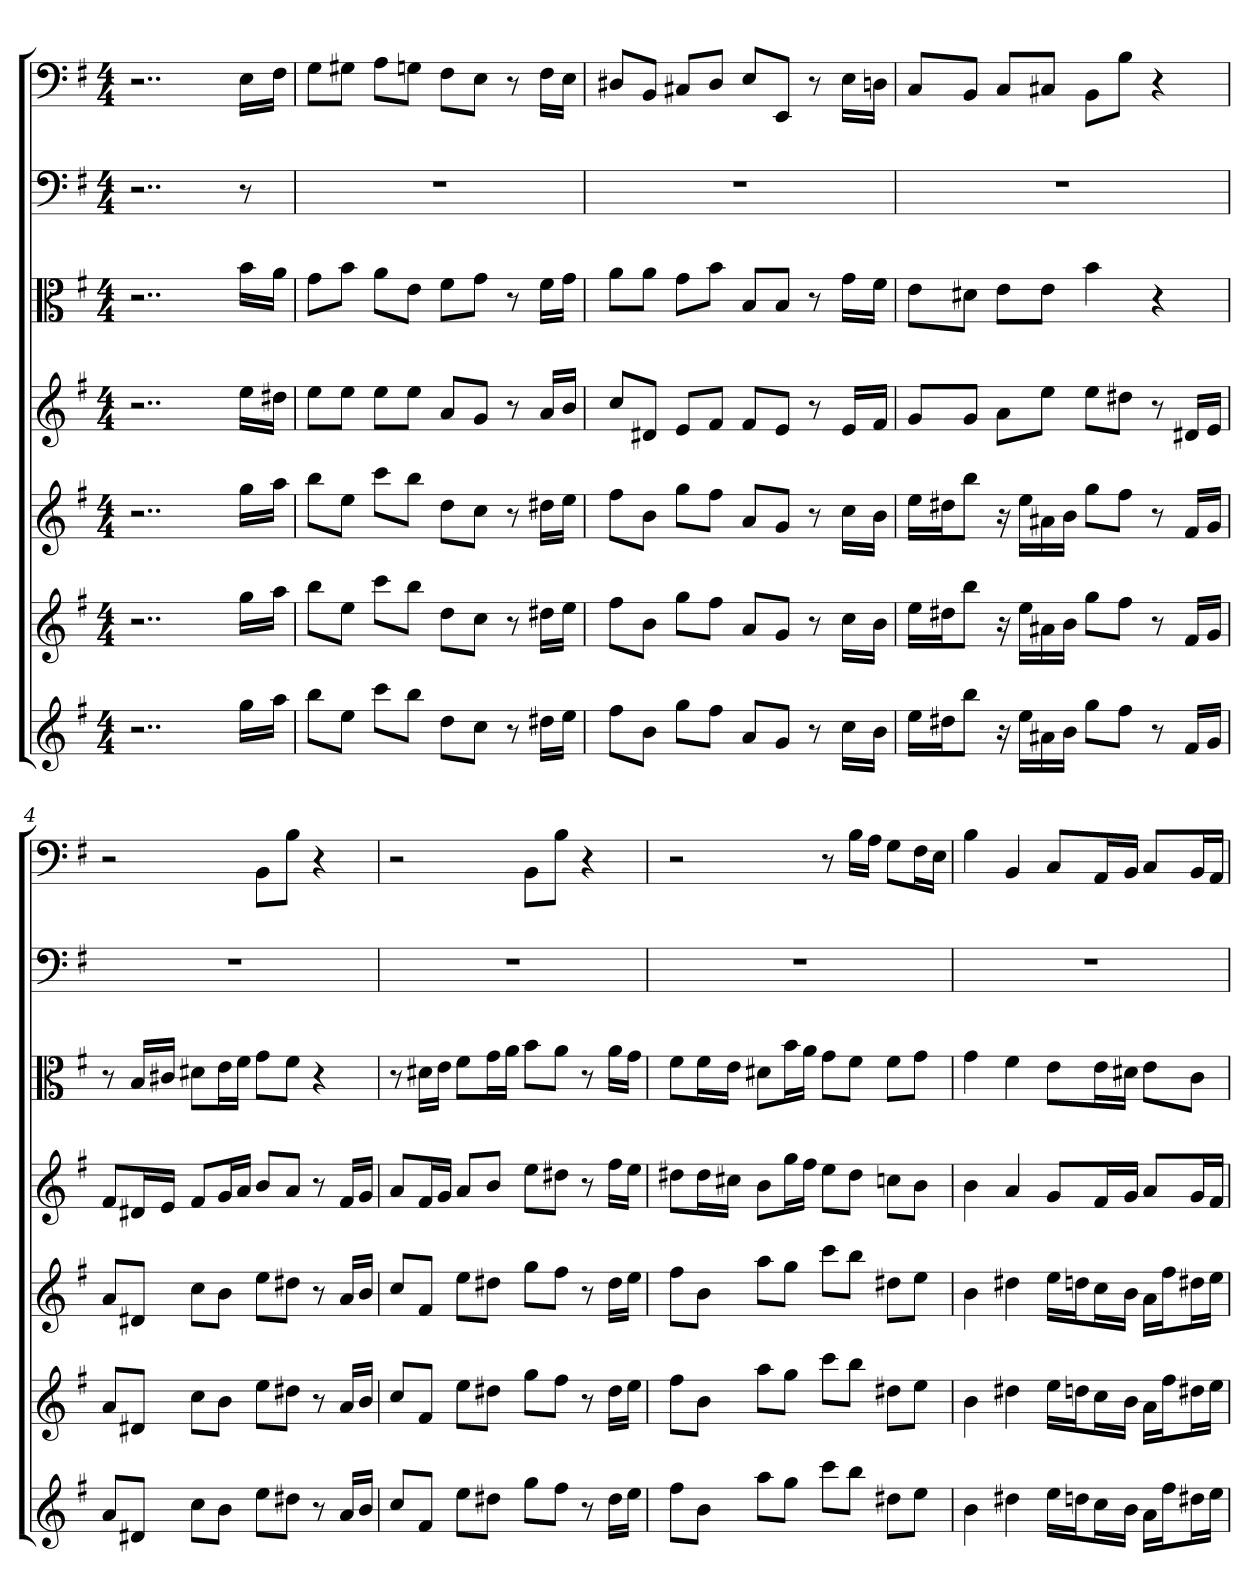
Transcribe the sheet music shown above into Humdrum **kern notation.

**kern	**kern	**kern	**kern	**kern	**kern	**kern
*part7	*part6	*part5	*part4	*part3	*part2	*part1
*staff7	*staff6	*staff5	*staff4	*staff3	*staff2	*staff1
*	*	*	*	*clefC3	*clefF4	*clefF4
*k[f#]	*k[f#]	*k[f#]	*k[f#]	*k[f#]	*k[f#]	*k[f#]
*e:	*e:	*e:	*e:	*e:	*e:	*e:
*M4/4	*M4/4	*M4/4	*M4/4	*M4/4	*M4/4	*M4/4
=	=	=	=	=	=	=
2..r	2..r	2..r	2..r	2..r	2..r	2..r
16ggLL	16ggLL	16ggLL	16eeLL	16b\LL	8r	16E\LL
16aaJJ	16aaJJ	16aaJJ	16dd#XJJ	16a\JJ	.	16F#\JJ
=1	=1	=1	=1	=1	=1	=1
8bbL	8bbL	8bbL	8eeL	8g\L	1r	8G\L
8eeJ	8eeJ	8eeJ	8eeJ	8b\J	.	8G#X\J
8cccL	8cccL	8cccL	8eeL	8a\L	.	8A\L
8bbJ	8bbJ	8bbJ	8eeJ	8e\J	.	8Gn\J
8ddL	8ddL	8ddL	8aL	8f#\L	.	8F#\L
8ccJ	8ccJ	8ccJ	8gJ	8g\J	.	8E\J
8r	8r	8r	8r	8r	.	8r
16dd#XLL	16dd#XLL	16dd#XLL	16aLL	16f#\LL	.	16F#\LL
16eeJJ	16eeJJ	16eeJJ	16bJJ	16g\JJ	.	16E\JJ
=2	=2	=2	=2	=2	=2	=2
8ff#L	8ff#L	8ff#L	8ccL	8a\L	1r	8D#X/L
8bJ	8bJ	8bJ	8d#XJ	8a\J	.	8BB/J
8ggL	8ggL	8ggL	8eL	8g\L	.	8C#X/L
8ff#J	8ff#J	8ff#J	8f#J	8b\J	.	8D#/J
8aL	8aL	8aL	8f#L	8B/L	.	8E/L
8gJ	8gJ	8gJ	8eJ	8B/J	.	8EE/J
8r	8r	8r	8r	8r	.	8r
16ccLL	16ccLL	16ccLL	16eLL	16g\LL	.	16E\LL
16bJJ	16bJJ	16bJJ	16f#JJ	16f#\JJ	.	16Dn\JJ
=3	=3	=3	=3	=3	=3	=3
16eeLL	16eeLL	16eeLL	8gL	8e\L	1r	8C/L
16dd#XJ	16dd#XJ	16dd#XJ	.	.	.	.
8bbJ	8bbJ	8bbJ	8gJ	8d#X\J	.	8BB/J
16r	16r	16r	8aL	8e\L	.	8C/L
16eeLL	16eeLL	16eeLL	.	.	.	.
16a#X	16a#X	16a#X	8eeJ	8e\J	.	8C#X/J
16bJJ	16bJJ	16bJJ	.	.	.	.
8ggL	8ggL	8ggL	8eeL	4b	.	8BB\L
8ff#J	8ff#J	8ff#J	8dd#XJ	.	.	8B\J
8r	8r	8r	8r	4r	.	4r
16f#LL	16f#LL	16f#LL	16d#XLL	.	.	.
16gJJ	16gJJ	16gJJ	16eJJ	.	.	.
=4	=4	=4	=4	=4	=4	=4
8aL	8aL	8aL	8f#L	8r	1r	2r
8d#XJ	8d#XJ	8d#XJ	16d#XL	16B/LL	.	.
.	.	.	16eJJ	16c#X/JJ	.	.
8ccL	8ccL	8ccL	8f#L	8d#X\L	.	.
8bJ	8bJ	8bJ	16gL	16e\L	.	.
.	.	.	16aJJ	16f#\JJ	.	.
8eeL	8eeL	8eeL	8bL	8g\L	.	8BB\L
8dd#XJ	8dd#XJ	8dd#XJ	8aJ	8f#\J	.	8B\J
8r	8r	8r	8r	4r	.	4r
16aLL	16aLL	16aLL	16f#LL	.	.	.
16bJJ	16bJJ	16bJJ	16gJJ	.	.	.
=5	=5	=5	=5	=5	=5	=5
8ccL	8ccL	8ccL	8aL	8r	1r	2r
8f#J	8f#J	8f#J	16f#L	16d#X\LL	.	.
.	.	.	16gJJ	16e\JJ	.	.
8eeL	8eeL	8eeL	8aL	8f#\L	.	.
8dd#XJ	8dd#XJ	8dd#XJ	8bJ	16g\L	.	.
.	.	.	.	16a\JJ	.	.
8ggL	8ggL	8ggL	8eeL	8b\L	.	8BB\L
8ff#J	8ff#J	8ff#J	8dd#XJ	8a\J	.	8B\J
8r	8r	8r	8r	8r	.	4r
16dd#LL	16dd#LL	16dd#LL	16ff#LL	16a\LL	.	.
16eeJJ	16eeJJ	16eeJJ	16eeJJ	16g\JJ	.	.
=6	=6	=6	=6	=6	=6	=6
8ff#L	8ff#L	8ff#L	8dd#XL	8f#\L	1r	2r
8bJ	8bJ	8bJ	16dd#L	16f#\L	.	.
.	.	.	16cc#XJJ	16e\JJ	.	.
8aaL	8aaL	8aaL	8bL	8d#X\L	.	.
8ggJ	8ggJ	8ggJ	16ggL	16b\L	.	.
.	.	.	16ff#JJ	16a\JJ	.	.
8cccL	8cccL	8cccL	8eeL	8g\L	.	8r
8bbJ	8bbJ	8bbJ	8dd#J	8f#\J	.	16B\LL
.	.	.	.	.	.	16A\JJ
8dd#XL	8dd#XL	8dd#XL	8ccnL	8f#\L	.	8G\L
8eeJ	8eeJ	8eeJ	8bJ	8g\J	.	16F#\L
.	.	.	.	.	.	16E\JJ
=7	=7	=7	=7	=7	=7	=7
4b	4b	4b	4b	4g	1r	4B
4dd#X	4dd#X	4dd#X	4a	4f#	.	4BB
16eeLL	16eeLL	16eeLL	8gL	8e\L	.	8C/L
16ddnJ	16ddnJ	16ddnJ	.	.	.	.
16ccL	16ccL	16ccL	16f#L	16e\L	.	16AA/L
16bJJ	16bJJ	16bJJ	16gJJ	16d#X\JJ	.	16BB/JJ
16aLL	16aLL	16aLL	8aL	8e\L	.	8C/L
16ff#J	16ff#J	16ff#J	.	.	.	.
16dd#XL	16dd#XL	16dd#XL	16gL	8c\J	.	16BB/L
16eeJJ	16eeJJ	16eeJJ	16f#JJ	.	.	16AA/JJ
=	=	=	=	=	=	=
*-	*-	*-	*-	*-	*-	*-
